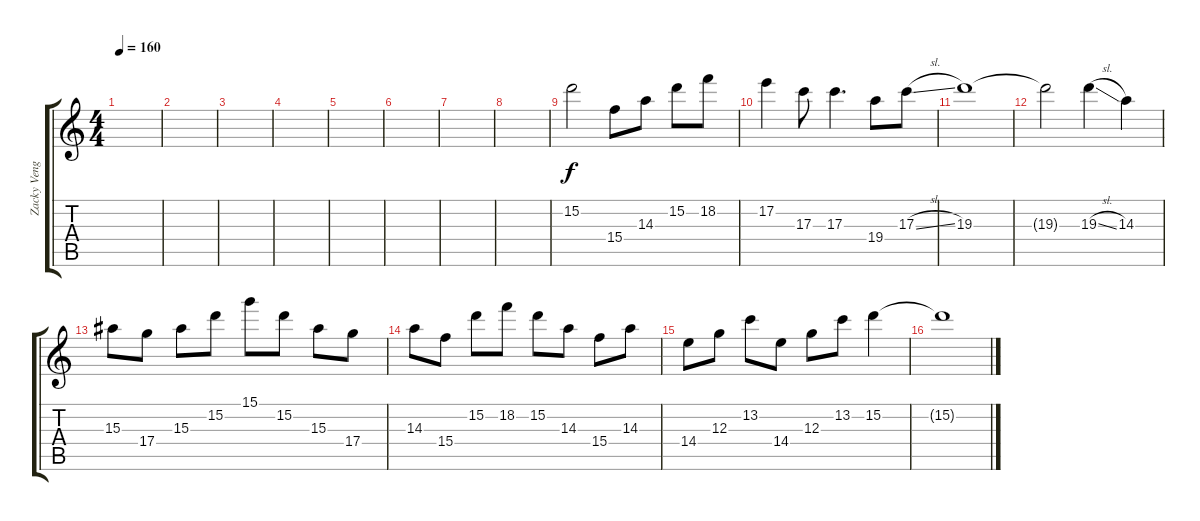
\track ("Zacky Vengeance" "Zacky Veng") {instrument overdrivenguitar}
\staff {score tabs}
\tuning (E4 B3 G3 D3 A2 D2) {hide}
\ts (4 4)
\tempo 160
\clef g2
\ks c
|
|
|
|
|
|
|
|
15.2.2{volume 15 instrument overdrivenguitar} 15.4.8 14.3.8 15.2.8 18.2.8 |
17.2.4 17.3.8 17.3.4{d} 19.4.8 17.3{sl}.8 |
19.3.1 |
19.3{t}.2 19.3{sl}.4 14.3.4 |
15.3.8 17.4.8 15.3.8 15.2.8 15.1.8 15.2.8 15.3.8 17.4.8 |
14.3.8 15.4.8 15.2.8 18.2.8 15.2.8 14.3.8 15.4.8 14.3.8 |
14.4.8 12.3.8 13.2.8 14.4.8 12.3.8 13.2.8 15.2.4 |
15.2{t}.1
